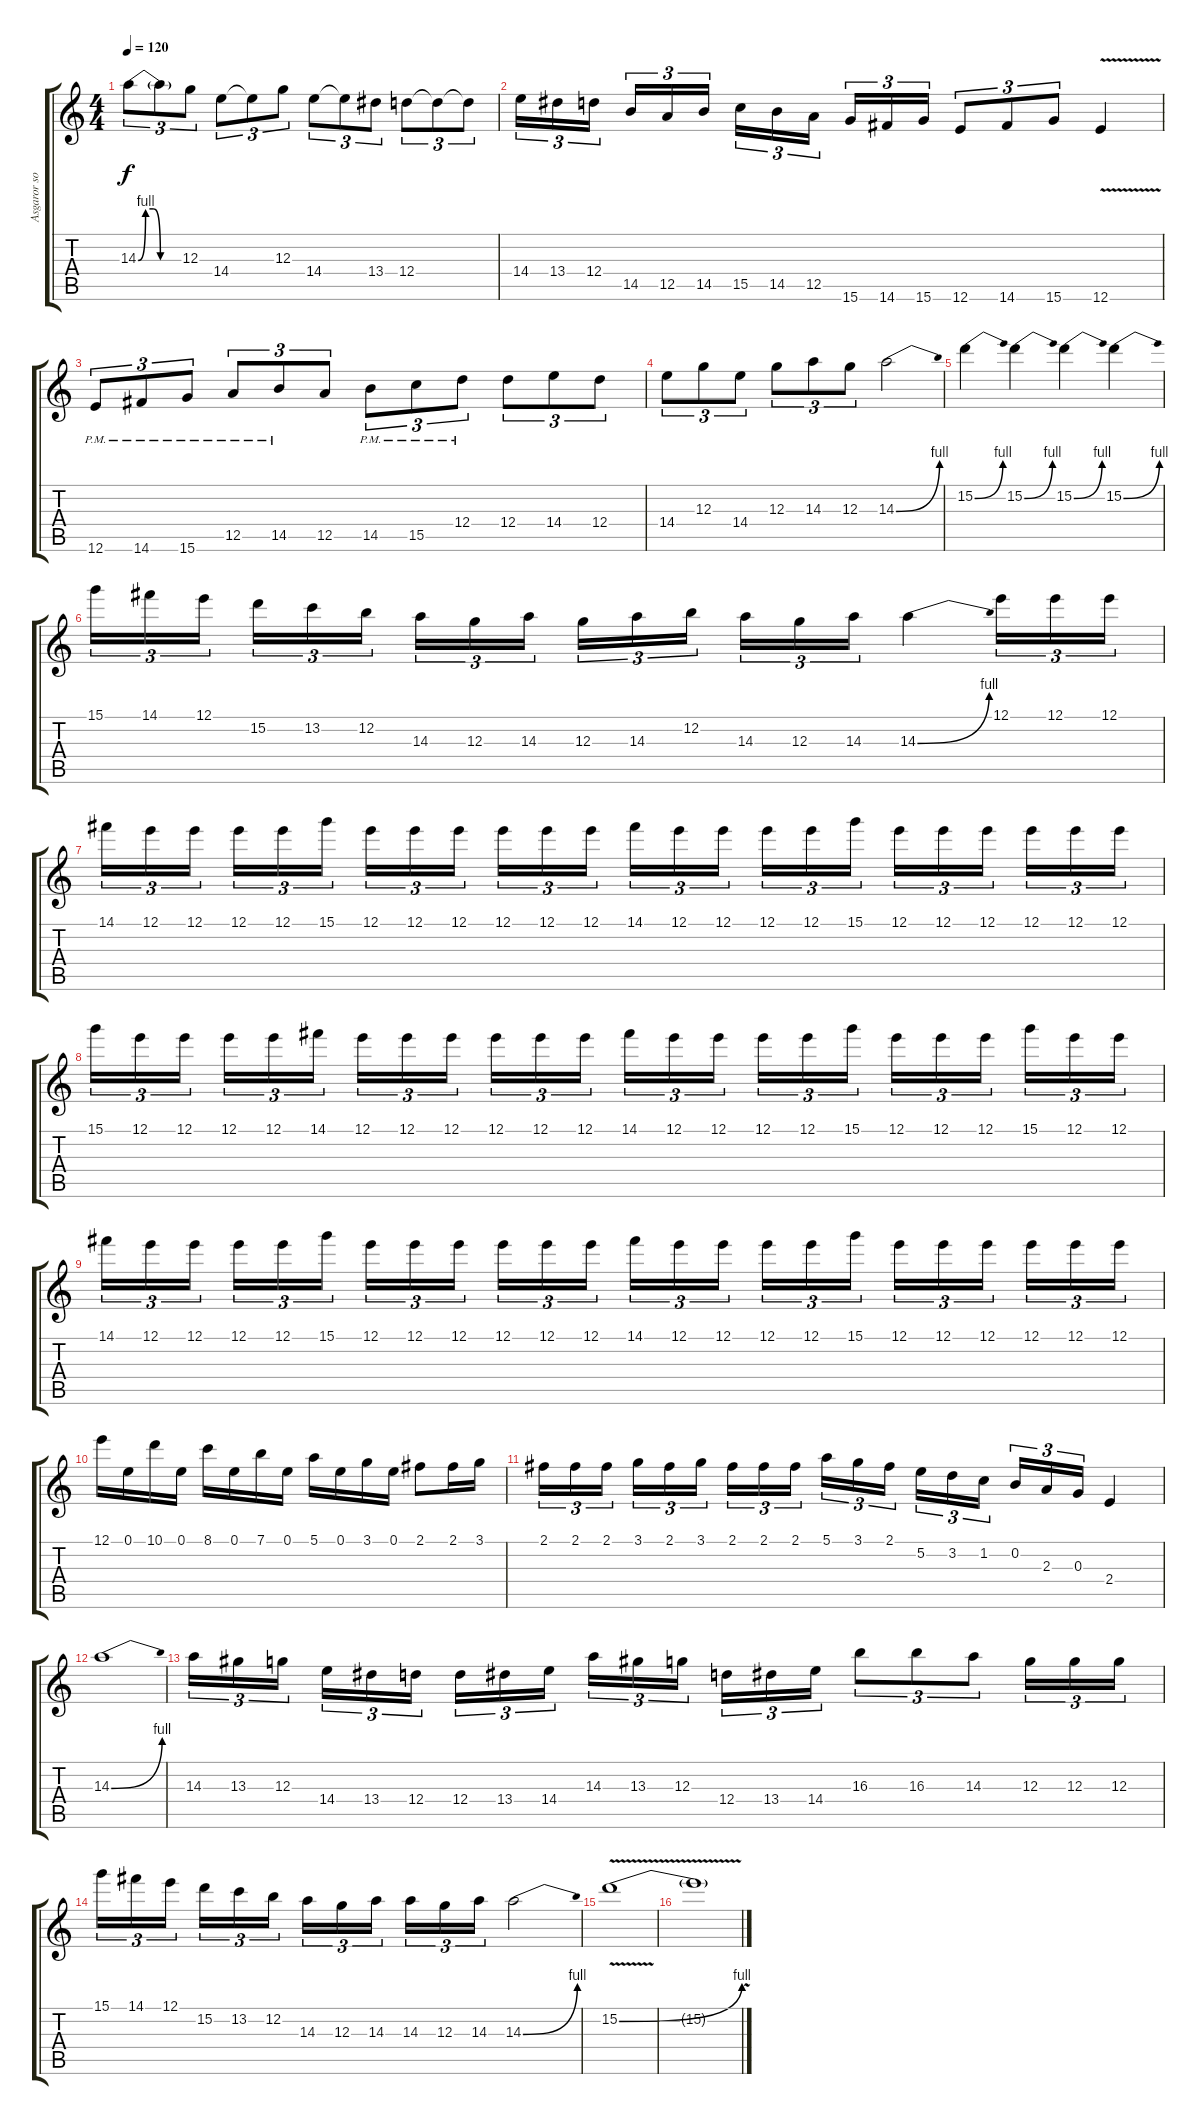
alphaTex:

\track ("Asgaror solo" "Asgaror so") {instrument distortionguitar}
\staff {score tabs}
\tuning (E4 B3 G3 D3 A2 E2) {hide}
\ts (4 4)
\tempo 120
\clef g2
\ks c
14.3{be (custom 0 0 10 4 20 4 30 0 60 0)}.8{tu (3 2) dy f} 14.3{t}.8{tu (3 2)} 12.3.8{tu (3 2)} 14.4.8{tu (3 2)} 14.4{t}.8{tu (3 2)} 12.3.8{tu (3 2)} 14.4.8{tu (3 2)} 14.4{t}.8{tu (3 2)} 13.4.8{tu (3 2)} 12.4.8{tu (3 2)} 12.4{t}.8{tu (3 2)} 12.4{t}.8{tu (3 2)} |
14.4.16{tu (3 2)} 13.4.16{tu (3 2)} 12.4.16{tu (3 2) beam splitsecondary} 14.5.16{tu (3 2)} 12.5.16{tu (3 2)} 14.5.16{tu (3 2)} 15.5.16{tu (3 2)} 14.5.16{tu (3 2)} 12.5.16{tu (3 2) beam splitsecondary} 15.6.16{tu (3 2)} 14.6.16{tu (3 2)} 15.6.16{tu (3 2)} 12.6.8{tu (3 2)} 14.6.8{tu (3 2)} 15.6.8{tu (3 2)} 12.6{v}.4 |
12.6{pm}.8{tu (3 2)} 14.6{pm}.8{tu (3 2)} 15.6{pm}.8{tu (3 2)} 12.5{pm}.8{tu (3 2)} 14.5{pm}.8{tu (3 2)} 12.5.8{tu (3 2)} 14.5{pm}.8{tu (3 2)} 15.5{pm}.8{tu (3 2)} 12.4{pm}.8{tu (3 2)} 12.4.8{tu (3 2)} 14.4.8{tu (3 2)} 12.4.8{tu (3 2)} |
14.4.8{tu (3 2)} 12.3.8{tu (3 2)} 14.4.8{tu (3 2)} 12.3.8{tu (3 2)} 14.3.8{tu (3 2)} 12.3.8{tu (3 2)} 14.3{be (bend 0 0 60 4)}.2 |
15.2{be (bend 0 0 60 4)}.4 15.2{be (bend 0 0 60 4)}.4 15.2{be (bend 0 0 60 4)}.4 15.2{be (bend 0 0 60 4)}.4 |
15.1.16{tu (3 2)} 14.1.16{tu (3 2)} 12.1.16{tu (3 2) beam splitsecondary} 15.2.16{tu (3 2)} 13.2.16{tu (3 2)} 12.2.16{tu (3 2)} 14.3.16{tu (3 2)} 12.3.16{tu (3 2)} 14.3.16{tu (3 2) beam splitsecondary} 12.3.16{tu (3 2)} 14.3.16{tu (3 2)} 12.2.16{tu (3 2)} 14.3.16{tu (3 2)} 12.3.16{tu (3 2)} 14.3.16{tu (3 2)} 14.3{be (bend 0 0 60 4)}.4 12.1.16{tu (3 2)} 12.1.16{tu (3 2)} 12.1.16{tu (3 2)} |
14.1.16{tu (3 2)} 12.1.16{tu (3 2)} 12.1.16{tu (3 2) beam splitsecondary} 12.1.16{tu (3 2)} 12.1.16{tu (3 2)} 15.1.16{tu (3 2)} 12.1.16{tu (3 2)} 12.1.16{tu (3 2)} 12.1.16{tu (3 2) beam splitsecondary} 12.1.16{tu (3 2)} 12.1.16{tu (3 2)} 12.1.16{tu (3 2)} 14.1.16{tu (3 2)} 12.1.16{tu (3 2)} 12.1.16{tu (3 2) beam splitsecondary} 12.1.16{tu (3 2)} 12.1.16{tu (3 2)} 15.1.16{tu (3 2)} 12.1.16{tu (3 2)} 12.1.16{tu (3 2)} 12.1.16{tu (3 2) beam splitsecondary} 12.1.16{tu (3 2)} 12.1.16{tu (3 2)} 12.1.16{tu (3 2)} |
15.1.16{tu (3 2)} 12.1.16{tu (3 2)} 12.1.16{tu (3 2) beam splitsecondary} 12.1.16{tu (3 2)} 12.1.16{tu (3 2)} 14.1.16{tu (3 2)} 12.1.16{tu (3 2)} 12.1.16{tu (3 2)} 12.1.16{tu (3 2) beam splitsecondary} 12.1.16{tu (3 2)} 12.1.16{tu (3 2)} 12.1.16{tu (3 2)} 14.1.16{tu (3 2)} 12.1.16{tu (3 2)} 12.1.16{tu (3 2) beam splitsecondary} 12.1.16{tu (3 2)} 12.1.16{tu (3 2)} 15.1.16{tu (3 2)} 12.1.16{tu (3 2)} 12.1.16{tu (3 2)} 12.1.16{tu (3 2) beam splitsecondary} 15.1.16{tu (3 2)} 12.1.16{tu (3 2)} 12.1.16{tu (3 2)} |
14.1.16{tu (3 2)} 12.1.16{tu (3 2)} 12.1.16{tu (3 2) beam splitsecondary} 12.1.16{tu (3 2)} 12.1.16{tu (3 2)} 15.1.16{tu (3 2)} 12.1.16{tu (3 2)} 12.1.16{tu (3 2)} 12.1.16{tu (3 2) beam splitsecondary} 12.1.16{tu (3 2)} 12.1.16{tu (3 2)} 12.1.16{tu (3 2)} 14.1.16{tu (3 2)} 12.1.16{tu (3 2)} 12.1.16{tu (3 2) beam splitsecondary} 12.1.16{tu (3 2)} 12.1.16{tu (3 2)} 15.1.16{tu (3 2)} 12.1.16{tu (3 2)} 12.1.16{tu (3 2)} 12.1.16{tu (3 2) beam splitsecondary} 12.1.16{tu (3 2)} 12.1.16{tu (3 2)} 12.1.16{tu (3 2)} |
12.1.16 0.1.16 10.1.16 0.1.16 8.1.16 0.1.16 7.1.16 0.1.16 5.1.16 0.1.16 3.1.16 0.1.16 2.1.8 2.1.16 3.1.16 |
2.1.16{tu (3 2)} 2.1.16{tu (3 2)} 2.1.16{tu (3 2) beam splitsecondary} 3.1.16{tu (3 2)} 2.1.16{tu (3 2)} 3.1.16{tu (3 2)} 2.1.16{tu (3 2)} 2.1.16{tu (3 2)} 2.1.16{tu (3 2) beam splitsecondary} 5.1.16{tu (3 2)} 3.1.16{tu (3 2)} 2.1.16{tu (3 2)} 5.2.16{tu (3 2)} 3.2.16{tu (3 2)} 1.2.16{tu (3 2) beam splitsecondary} 0.2.16{tu (3 2)} 2.3.16{tu (3 2)} 0.3.16{tu (3 2)} 2.4.4 |
14.3{be (bend 0 0 60 4)}.1 |
14.3.16{tu (3 2)} 13.3.16{tu (3 2)} 12.3.16{tu (3 2) beam splitsecondary} 14.4.16{tu (3 2)} 13.4.16{tu (3 2)} 12.4.16{tu (3 2)} 12.4.16{tu (3 2)} 13.4.16{tu (3 2)} 14.4.16{tu (3 2) beam splitsecondary} 14.3.16{tu (3 2)} 13.3.16{tu (3 2)} 12.3.16{tu (3 2)} 12.4.16{tu (3 2)} 13.4.16{tu (3 2)} 14.4.16{tu (3 2)} 16.3.8{tu (3 2)} 16.3.8{tu (3 2)} 14.3.8{tu (3 2)} 12.3.16{tu (3 2)} 12.3.16{tu (3 2)} 12.3.16{tu (3 2)} |
15.1.16{tu (3 2)} 14.1.16{tu (3 2)} 12.1.16{tu (3 2) beam splitsecondary} 15.2.16{tu (3 2)} 13.2.16{tu (3 2)} 12.2.16{tu (3 2)} 14.3.16{tu (3 2)} 12.3.16{tu (3 2)} 14.3.16{tu (3 2) beam splitsecondary} 14.3.16{tu (3 2)} 12.3.16{tu (3 2)} 14.3.16{tu (3 2)} 14.3{be (bend 0 0 60 4)}.2 |
15.2{be (bend 0 0 60 4) v}.1 |
15.2{v t}.1
